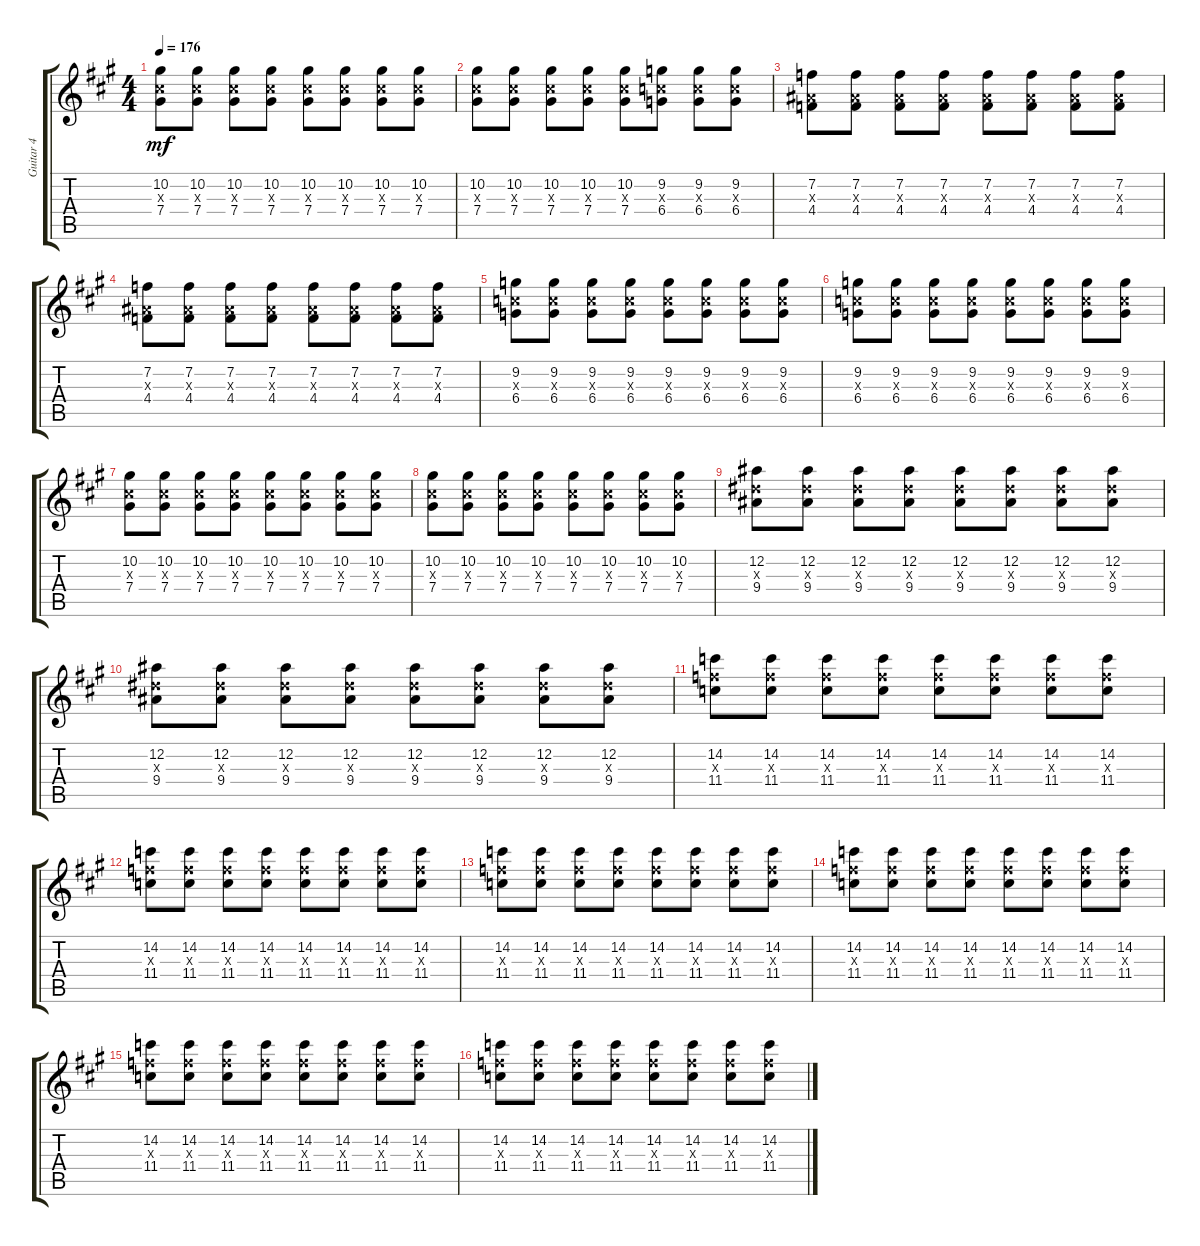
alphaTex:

\track ("Guitar 4" "Guitar 4") {instrument distortionguitar}
\staff {score tabs}
\tuning (Eb4 Bb3 Gb3 Db3 Ab2 Db2) {hide}
\ts (4 4)
\tempo 176
\clef g2
\ks a
(10.2 7.3{x} 7.4).8{dy mf} (10.2 7.3{x} 7.4).8 (10.2 7.3{x} 7.4).8 (10.2 7.3{x} 7.4).8 (10.2 7.3{x} 7.4).8 (10.2 7.3{x} 7.4).8 (10.2 7.3{x} 7.4).8 (10.2 7.3{x} 7.4).8 |
(10.2 7.3{x} 7.4).8 (10.2 7.3{x} 7.4).8 (10.2 7.3{x} 7.4).8 (10.2 7.3{x} 7.4).8 (10.2 7.3{x} 7.4).8 (9.2 6.3{x} 6.4).8 (9.2 6.3{x} 6.4).8 (9.2 6.3{x} 6.4).8 |
(7.2 4.3{x} 4.4).8 (7.2 4.3{x} 4.4).8 (7.2 4.3{x} 4.4).8 (7.2 4.3{x} 4.4).8 (7.2 4.3{x} 4.4).8 (7.2 4.3{x} 4.4).8 (7.2 4.3{x} 4.4).8 (7.2 4.3{x} 4.4).8 |
(7.2 4.3{x} 4.4).8 (7.2 4.3{x} 4.4).8 (7.2 4.3{x} 4.4).8 (7.2 4.3{x} 4.4).8 (7.2 4.3{x} 4.4).8 (7.2 4.3{x} 4.4).8 (7.2 4.3{x} 4.4).8 (7.2 4.3{x} 4.4).8 |
(9.2 6.3{x} 6.4).8 (9.2 6.3{x} 6.4).8 (9.2 6.3{x} 6.4).8 (9.2 6.3{x} 6.4).8 (9.2 6.3{x} 6.4).8 (9.2 6.3{x} 6.4).8 (9.2 6.3{x} 6.4).8 (9.2 6.3{x} 6.4).8 |
(9.2 6.3{x} 6.4).8 (9.2 6.3{x} 6.4).8 (9.2 6.3{x} 6.4).8 (9.2 6.3{x} 6.4).8 (9.2 6.3{x} 6.4).8 (9.2 6.3{x} 6.4).8 (9.2 6.3{x} 6.4).8 (9.2 6.3{x} 6.4).8 |
(10.2 7.3{x} 7.4).8 (10.2 7.3{x} 7.4).8 (10.2 7.3{x} 7.4).8 (10.2 7.3{x} 7.4).8 (10.2 7.3{x} 7.4).8 (10.2 7.3{x} 7.4).8 (10.2 7.3{x} 7.4).8 (10.2 7.3{x} 7.4).8 |
(10.2 7.3{x} 7.4).8 (10.2 7.3{x} 7.4).8 (10.2 7.3{x} 7.4).8 (10.2 7.3{x} 7.4).8 (10.2 7.3{x} 7.4).8 (10.2 7.3{x} 7.4).8 (10.2 7.3{x} 7.4).8 (10.2 7.3{x} 7.4).8 |
(12.2 9.3{x} 9.4).8 (12.2 9.3{x} 9.4).8 (12.2 9.3{x} 9.4).8 (12.2 9.3{x} 9.4).8 (12.2 9.3{x} 9.4).8 (12.2 9.3{x} 9.4).8 (12.2 9.3{x} 9.4).8 (12.2 9.3{x} 9.4).8 |
(12.2 9.3{x} 9.4).8 (12.2 9.3{x} 9.4).8 (12.2 9.3{x} 9.4).8 (12.2 9.3{x} 9.4).8 (12.2 9.3{x} 9.4).8 (12.2 9.3{x} 9.4).8 (12.2 9.3{x} 9.4).8 (12.2 9.3{x} 9.4).8 |
(14.2 11.3{x} 11.4).8 (14.2 11.3{x} 11.4).8 (14.2 11.3{x} 11.4).8 (14.2 11.3{x} 11.4).8 (14.2 11.3{x} 11.4).8 (14.2 11.3{x} 11.4).8 (14.2 11.3{x} 11.4).8 (14.2 11.3{x} 11.4).8 |
(14.2 11.3{x} 11.4).8 (14.2 11.3{x} 11.4).8 (14.2 11.3{x} 11.4).8 (14.2 11.3{x} 11.4).8 (14.2 11.3{x} 11.4).8 (14.2 11.3{x} 11.4).8 (14.2 11.3{x} 11.4).8 (14.2 11.3{x} 11.4).8 |
(14.2 11.3{x} 11.4).8 (14.2 11.3{x} 11.4).8 (14.2 11.3{x} 11.4).8 (14.2 11.3{x} 11.4).8 (14.2 11.3{x} 11.4).8 (14.2 11.3{x} 11.4).8 (14.2 11.3{x} 11.4).8 (14.2 11.3{x} 11.4).8 |
(14.2 11.3{x} 11.4).8 (14.2 11.3{x} 11.4).8 (14.2 11.3{x} 11.4).8 (14.2 11.3{x} 11.4).8 (14.2 11.3{x} 11.4).8 (14.2 11.3{x} 11.4).8 (14.2 11.3{x} 11.4).8 (14.2 11.3{x} 11.4).8 |
(14.2 11.3{x} 11.4).8 (14.2 11.3{x} 11.4).8 (14.2 11.3{x} 11.4).8 (14.2 11.3{x} 11.4).8 (14.2 11.3{x} 11.4).8 (14.2 11.3{x} 11.4).8 (14.2 11.3{x} 11.4).8 (14.2 11.3{x} 11.4).8 |
(14.2 11.3{x} 11.4).8 (14.2 11.3{x} 11.4).8 (14.2 11.3{x} 11.4).8 (14.2 11.3{x} 11.4).8 (14.2 11.3{x} 11.4).8 (14.2 11.3{x} 11.4).8 (14.2 11.3{x} 11.4).8 (14.2 11.3{x} 11.4).8
